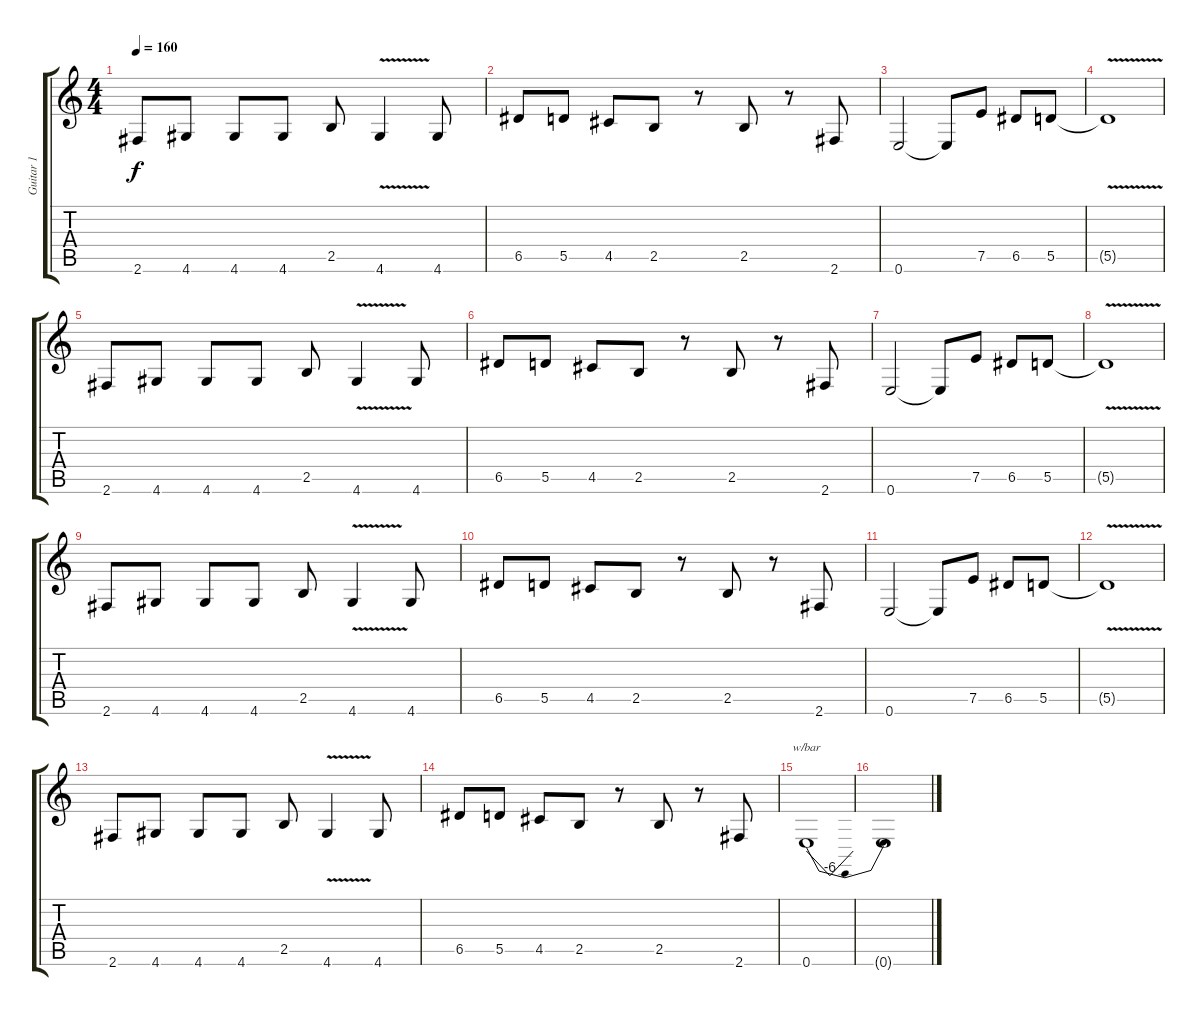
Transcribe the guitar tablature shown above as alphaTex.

\track ("Guitar 1" "Guitar 1") {instrument overdrivenguitar}
\staff {score tabs}
\tuning (E4 B3 G3 D3 A2 E2) {hide}
\ts (4 4)
\tempo 160
\clef g2
\ks c
2.6.8{dy f} 4.6.8 4.6.8 4.6.8 2.5.8 4.6{v}.4 4.6.8 |
6.5.8 5.5.8 4.5.8 2.5.8 r.8 2.5.8 r.8 2.6.8 |
0.6.2 0.6{t}.8 7.5.8 6.5.8 5.5.8 |
5.5{v t}.1 |
2.6.8 4.6.8 4.6.8 4.6.8 2.5.8 4.6{v}.4 4.6.8 |
6.5.8 5.5.8 4.5.8 2.5.8 r.8 2.5.8 r.8 2.6.8 |
0.6.2 0.6{t}.8 7.5.8 6.5.8 5.5.8 |
5.5{v t}.1 |
2.6.8 4.6.8 4.6.8 4.6.8 2.5.8 4.6{v}.4 4.6.8 |
6.5.8 5.5.8 4.5.8 2.5.8 r.8 2.5.8 r.8 2.6.8 |
0.6.2 0.6{t}.8 7.5.8 6.5.8 5.5.8 |
5.5{v t}.1 |
2.6.8 4.6.8 4.6.8 4.6.8 2.5.8 4.6{v}.4 4.6.8 |
6.5.8 5.5.8 4.5.8 2.5.8 r.8 2.5.8 r.8 2.6.8 |
0.6.1{tbe (dip default 0 0 30 -24 60 0)} |
0.6{t}.1
